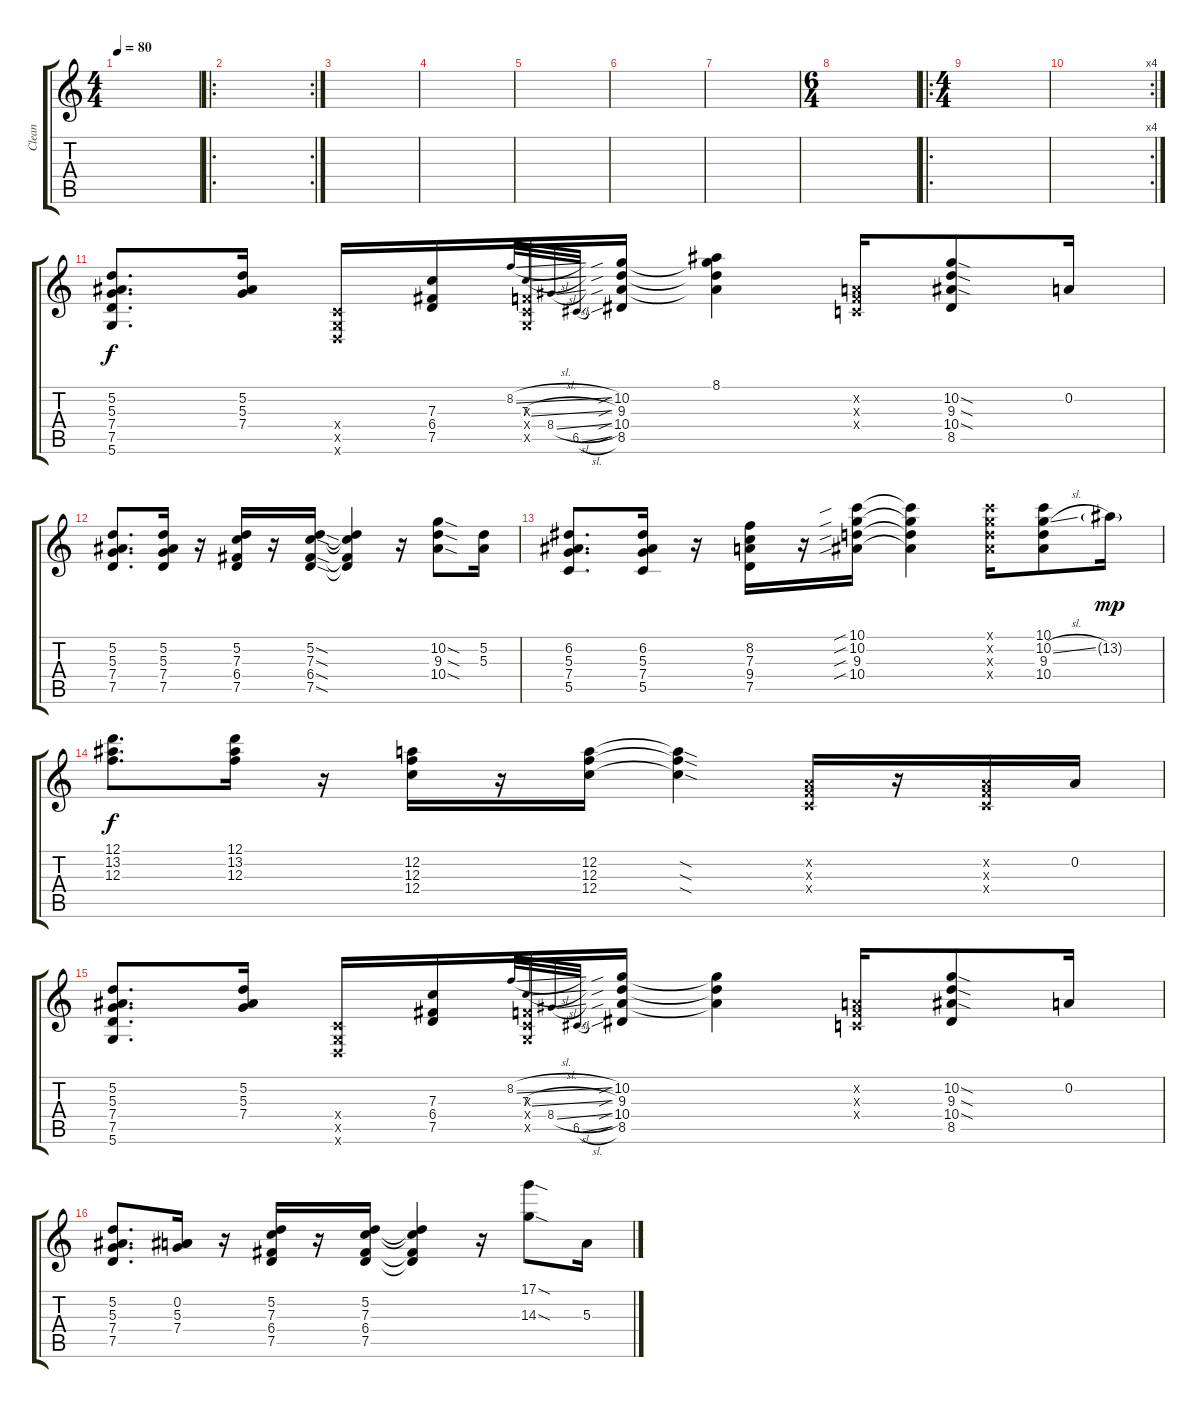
\track ("Clean" "Clean") {instrument electricguitarclean}
\staff {score tabs}
\tuning (D4 A3 F3 C3 G2 D2) {hide}
\ts (4 4)
\tempo 80
\clef g2
\ks c
|
\ro
\rc 2
|
|
|
|
|
|
\ts (6 4)
|
\ro
\ts (4 4)
|
\rc 4
|
(5.2 5.3 7.4 7.5 5.6).8{d} (5.2 5.3 7.4).16 (0.4{x} 0.5{x} 0.6{x}).16 (7.3 6.4 7.5).16 (0.3{x} 0.4{x} 0.5{x}).16 8.2{sl}.32{gr} 7.3{sl}.32{gr} 8.4{sl}.32{gr} 6.5{sl}.32{gr} (10.2{sib} 9.3{sib} 10.4{sib} 8.5{sib}).16 (8.1 10.2{t} 9.3{t} 10.4{t}).4 (0.2{x} 0.3{x} 0.4{x}).16 (10.2{sod} 9.3{sod} 10.4{sod} 8.5).8 0.2.16 |
(5.2 5.3 7.4 7.5).8{d} (5.2 5.3 7.4 7.5).16 r.16 (5.2 7.3 6.4 7.5).16 r.16 (5.2{sod} 7.3{sod} 6.4{sod} 7.5{sod}).16 (5.2{t} 7.3{t} 6.4{t} 7.5{t}).4 r.16 (10.2{sod} 9.3{sod} 10.4{sod}).8 (5.2 5.3).16 |
(6.2 5.3 7.4 5.5).8{d} (6.2 5.3 7.4 5.5).16 r.16 (8.2 7.3 9.4 7.5).16 r.16 (10.1{sib} 10.2{sib} 9.3{sib} 10.4{sib}).16 (10.1{t} 10.2{t} 9.3{t} 10.4{t}).4 (10.1{x} 10.2{x} 9.3{x} 10.4{x}).16 (10.1 10.2{sl} 9.3 10.4).8 13.2{g}.16{dy mp} |
(12.1 13.2 12.3).8{d dy f} (12.1 13.2 12.3).16 r.16 (12.2 12.3 12.4).16 r.16 (12.2 12.3 12.4).16 (12.2{sod t} 12.3{sod t} 12.4{sod t}).4 (0.2{x} 0.3{x} 0.4{x}).16 r.16 (0.2{x} 0.3{x} 0.4{x}).16 0.2.16 |
(5.2 5.3 7.4 7.5 5.6).8{d} (5.2 5.3 7.4).16 (0.4{x} 0.5{x} 0.6{x}).16 (7.3 6.4 7.5).16 (0.3{x} 0.4{x} 0.5{x}).16 8.2{sl}.32{gr} 7.3{sl}.32{gr} 8.4{sl}.32{gr} 6.5{sl}.32{gr} (10.2{sib} 9.3{sib} 10.4{sib} 8.5{sib}).16 (10.2{t} 9.3{t} 10.4{t}).4 (0.2{x} 0.3{x} 0.4{x}).16 (10.2{sod} 9.3{sod} 10.4{sod} 8.5).8 0.2.16 |
(5.2 5.3 7.4 7.5).8{d} (0.2 5.3 7.4).16 r.16 (5.2 7.3 6.4 7.5).16 r.16 (5.2 7.3 6.4 7.5).16 (5.2{t} 7.3{t} 6.4{t} 7.5{t}).4 r.16 (17.1{sod} 14.3{sod}).8 5.3.16
